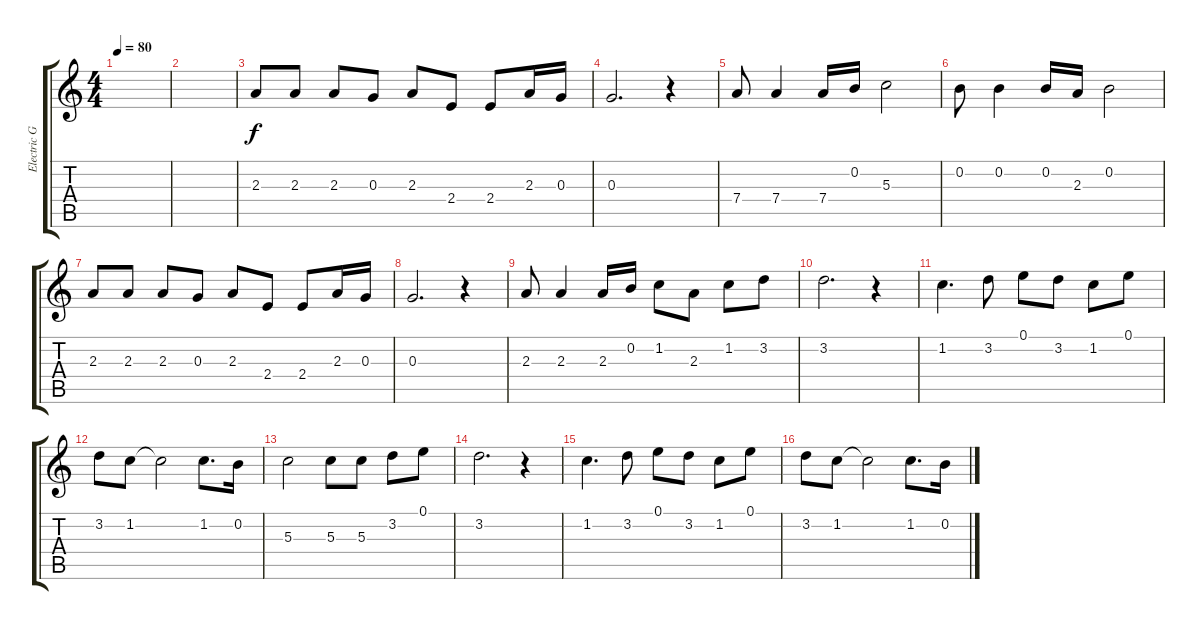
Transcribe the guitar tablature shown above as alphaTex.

\track ("Electric Guitar (Clean)" "Electric G") {instrument electricguitarclean}
\staff {score tabs}
\tuning (E4 B3 G3 D3 A2 E2) {hide}
\ts (4 4)
\tempo 80
\clef g2
\ks c
|
|
2.3.8 2.3.8 2.3.8 0.3.8 2.3.8 2.4.8 2.4.8 2.3.16 0.3.16 |
0.3.2{d} r.4 |
7.4.8 7.4.4 7.4.16 0.2.16 5.3.2 |
0.2.8 0.2.4 0.2.16 2.3.16 0.2.2 |
2.3.8 2.3.8 2.3.8 0.3.8 2.3.8 2.4.8 2.4.8 2.3.16 0.3.16 |
0.3.2{d} r.4 |
2.3.8 2.3.4 2.3.16 0.2.16 1.2.8 2.3.8 1.2.8 3.2.8 |
3.2.2{d} r.4 |
1.2.4{d} 3.2.8 0.1.8 3.2.8 1.2.8 0.1.8 |
3.2.8 1.2.8 1.2{t}.2 1.2.8{d} 0.2.16 |
5.3.2 5.3.8 5.3.8 3.2.8 0.1.8 |
3.2.2{d} r.4 |
1.2.4{d} 3.2.8 0.1.8 3.2.8 1.2.8 0.1.8 |
3.2.8 1.2.8 1.2{t}.2 1.2.8{d} 0.2.16
